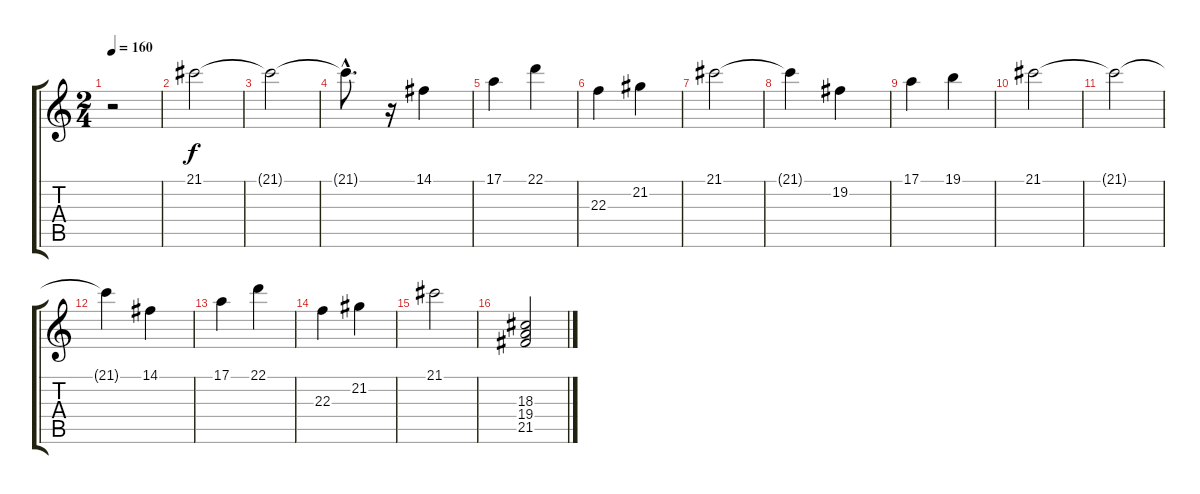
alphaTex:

\track "" {instrument stringensemble2}
\staff {score tabs}
\tuning (E4 B3 G3 D3 A2 E2) {hide}
\ts (2 4)
\tempo 160
\clef g2
\ks c
r.2{dy f} |
21.1.2 |
21.1{t}.2 |
21.1{hac t}.8{d} r.16 14.1.4 |
17.1.4 22.1.4 |
22.3.4 21.2.4 |
21.1.2 |
21.1{t}.4 19.2.4 |
17.1.4 19.1.4 |
21.1.2 |
21.1{t}.2 |
21.1{t}.4 14.1.4 |
17.1.4 22.1.4 |
22.3.4 21.2.4 |
21.1.2 |
(18.3 19.4 21.5).2
